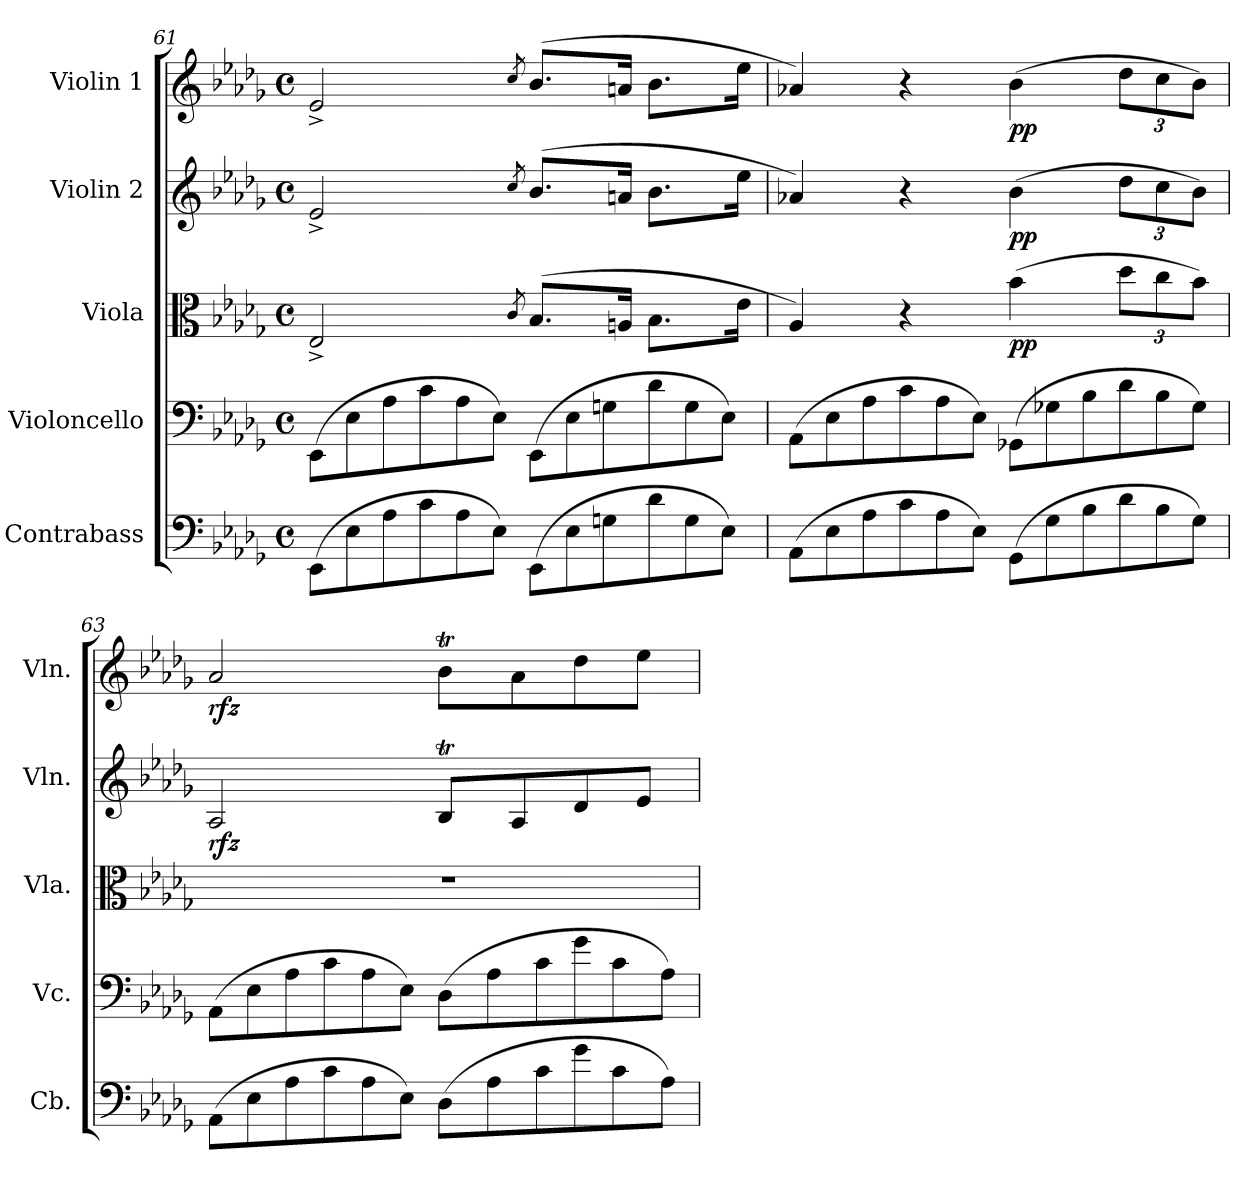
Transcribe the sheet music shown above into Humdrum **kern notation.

**kern	**dynam	**kern	**dynam	**kern	**dynam	**kern	**dynam	**kern	**dynam
*part5	*part5	*part4	*part4	*part3	*part3	*part2	*part2	*part1	*part1
*staff5	*staff5	*staff4	*staff4	*staff3	*staff3	*staff2	*staff2	*staff1	*staff1
*I"Contrabass	*	*I"Violoncello	*	*I"Viola	*	*I"Violin 2	*	*I"Violin 1	*
*I'Cb.	*	*I'Vc.	*	*I'Vla.	*	*I'Vln.	*	*I'Vln.	*
!!LO:LB:g=z
*clefF4	*	*clefF4	*	*clefC3	*	*clefG2	*	*clefG2	*
*ITrd7c12	*	*	*	*	*	*	*	*	*
*k[b-e-a-d-g-]	*	*k[b-e-a-d-g-]	*	*k[b-e-a-d-g-]	*	*k[b-e-a-d-g-]	*	*k[b-e-a-d-g-]	*
*M4/4	*	*M4/4	*	*M4/4	*	*M4/4	*	*M4/4	*
*met(c)	*	*met(c)	*	*met(c)	*	*met(c)	*	*met(c)	*
*Xtuplet	*	*Xtuplet	*	*	*	*	*	*	*
=61	=61	=61	=61	=61	=61	=61	=61	=61	=61
(12EEE-\L	.	(12EE-\L	.	2E-^/	.	2e-^/	.	2e-^/	.
12EE-\	.	12E-\	.	.	.	.	.	.	.
12AA-\	.	12A-\	.	.	.	.	.	.	.
12C\	.	12c\	.	.	.	.	.	.	.
12AA-\	.	12A-\	.	.	.	.	.	.	.
12EE-\J)	.	12E-\J)	.	.	.	.	.	.	.
.	.	.	.	8qc/	.	8qcc/	.	8qcc/	.
(12EEE-\L	.	(12EE-\L	.	(8.B-/L	.	(8.b-/L	.	(8.b-/L	.
12EE-\	.	12E-\	.	.	.	.	.	.	.
12GGn\	.	12Gn\	.	.	.	.	.	.	.
.	.	.	.	16An/Jk	.	16an/Jk	.	16an/Jk	.
12D-\	.	12d-\	.	8.B-\L	.	8.b-\L	.	8.b-\L	.
12GG\	.	12G\	.	.	.	.	.	.	.
12EE-\J)	.	12E-\J)	.	.	.	.	.	.	.
.	.	.	.	16e-\Jk	.	16ee-\Jk	.	16ee-\Jk	.
=62	=62	=62	=62	=62	=62	=62	=62	=62	=62
!	!LO:DY:b	!	!LO:DY:b	!	!	!	!	!	!
(12AAA-\L	other-dynamics	(12AA-\L	other-dynamics	4A-/)	.	4a-X/)	.	4a-X/)	.
12EE-\	.	12E-\	.	.	.	.	.	.	.
12AA-\	.	12A-\	.	.	.	.	.	.	.
12C\	.	12c\	.	4r	.	4r	.	4r	.
12AA-\	.	12A-\	.	.	.	.	.	.	.
12EE-\J)	.	12E-\J)	.	.	.	.	.	.	.
!	!	!	!	!	!LO:DY:b	!	!LO:DY:b	!	!LO:DY:b
(12GGG-\L	.	(12GG-X\L	.	(4b-\	pp	(4b-\	pp	(4b-\	pp
12GG-\	.	12G-X\	.	.	.	.	.	.	.
12BB-\	.	12B-\	.	.	.	.	.	.	.
*	*	*	*	*Xbrackettup	*	*Xbrackettup	*	*Xbrackettup	*
12D-\	.	12d-\	.	12dd-\L	.	12dd-\L	.	12dd-\L	.
12BB-\	.	12B-\	.	12cc\	.	12cc\	.	12cc\	.
12GG-\J)	.	12G-\J)	.	12b-\J)	.	12b-\J)	.	12b-\J)	.
=63	=63	=63	=63	=63	=63	=63	=63	=63	=63
*	*	*	*	*	*	*^	*	*^	*
!	!	!	!	!	!	!	!	!LO:DY:b	!	!	!LO:DY:b
(12AAA-\L	.	(12AA-\L	.	1r	.	2A-/	2ryy	rfz	2a-/	2ryy	rfz
12EE-\	.	12E-\	.	.	.	.	.	.	.	.	.
12AA-\	.	12A-\	.	.	.	.	.	.	.	.	.
12C\	.	12c\	.	.	.	.	.	.	.	.	.
12AA-\	.	12A-\	.	.	.	.	.	.	.	.	.
12EE-\J)	.	12E-\J)	.	.	.	.	.	.	.	.	.
(12DD-\L	.	(12D-\L	.	.	.	8B-T/L	24B-/LLyy	.	8b-T\L	24b-\LLyy	.
.	.	.	.	.	.	.	24c/yy	.	.	24cc\yy	.
12AA-\	.	12A-\	.	.	.	.	24B-/JJyy	.	.	24b-\JJyy	.
.	.	.	.	.	.	8A-/	4.ryy	.	8a-\	4.ryy	.
12C\	.	12c\	.	.	.	.	.	.	.	.	.
12G-\	.	12g-\	.	.	.	8d-/	.	.	8dd-\	.	.
12C\	.	12c\	.	.	.	.	.	.	.	.	.
.	.	.	.	.	.	8e-/J	.	.	8ee-\J	.	.
12AA-\J)	.	12A-\J)	.	.	.	.	.	.	.	.	.
*	*	*	*	*	*	*v	*v	*	*	*	*
*	*	*	*	*	*	*	*	*v	*v	*
=	=	=	=	=	=	=	=	=	=
*-	*-	*-	*-	*-	*-	*-	*-	*-	*-
